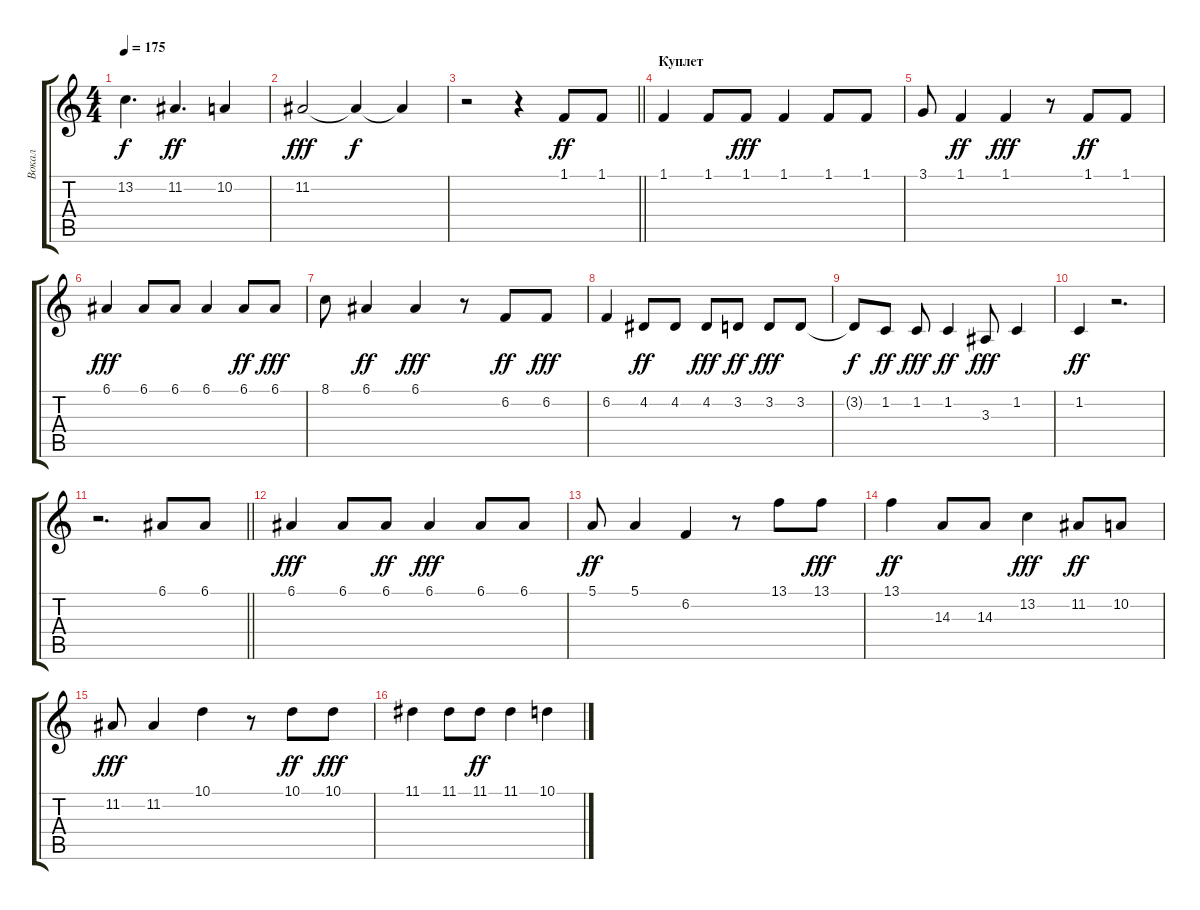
\track ("Вокал" "Вокал") {instrument flute}
\staff {score tabs}
\tuning (E4 B3 G3 D3 A2 E2) {hide}
\ts (4 4)
\tempo 175
\clef g2
\ks c
13.2{t}.4{d dy f} 11.2.4{d dy ff} 10.2.4 |
11.2.2{dy fff} 11.2{t}.4{dy f} 11.2{t}.4 |
\barLineRight lightlight
r.2 r.4 1.1.8{dy ff} 1.1.8 |
\section ("" "Куплет")
1.1.4 1.1.8 1.1.8{dy fff} 1.1.4 1.1.8 1.1.8 |
3.1.8 1.1.4{dy ff} 1.1.4{dy fff} r.8 1.1.8{dy ff} 1.1.8 |
6.1.4{dy fff} 6.1.8 6.1.8 6.1.4 6.1.8{dy ff} 6.1.8{dy fff} |
8.1.8 6.1.4{dy ff} 6.1.4{dy fff} r.8 6.2.8{dy ff} 6.2.8{dy fff} |
6.2.4 4.2.8{dy ff} 4.2.8 4.2.8{dy fff} 3.2.8{dy ff} 3.2.8{dy fff} 3.2.8 |
3.2{t}.8{dy f} 1.2.8{dy ff} 1.2.8{dy fff} 1.2.4{dy ff} 3.3.8{dy fff} 1.2.4 |
1.2.4{dy ff} r.2{d} |
\barLineRight lightlight
r.2{d} 6.1.8 6.1.8 |
\section ("" " ")
6.1.4{dy fff} 6.1.8 6.1.8{dy ff} 6.1.4{dy fff} 6.1.8 6.1.8 |
5.1.8{dy ff} 5.1.4 6.2.4 r.8 13.1.8 13.1.8{dy fff} |
13.1.4{dy ff} 14.3.8 14.3.8 13.2.4{dy fff} 11.2.8{dy ff} 10.2.8 |
11.2.8{dy fff} 11.2.4 10.1.4 r.8 10.1.8{dy ff} 10.1.8{dy fff} |
11.1.4 11.1.8 11.1.8{dy ff} 11.1.4 10.1.4
